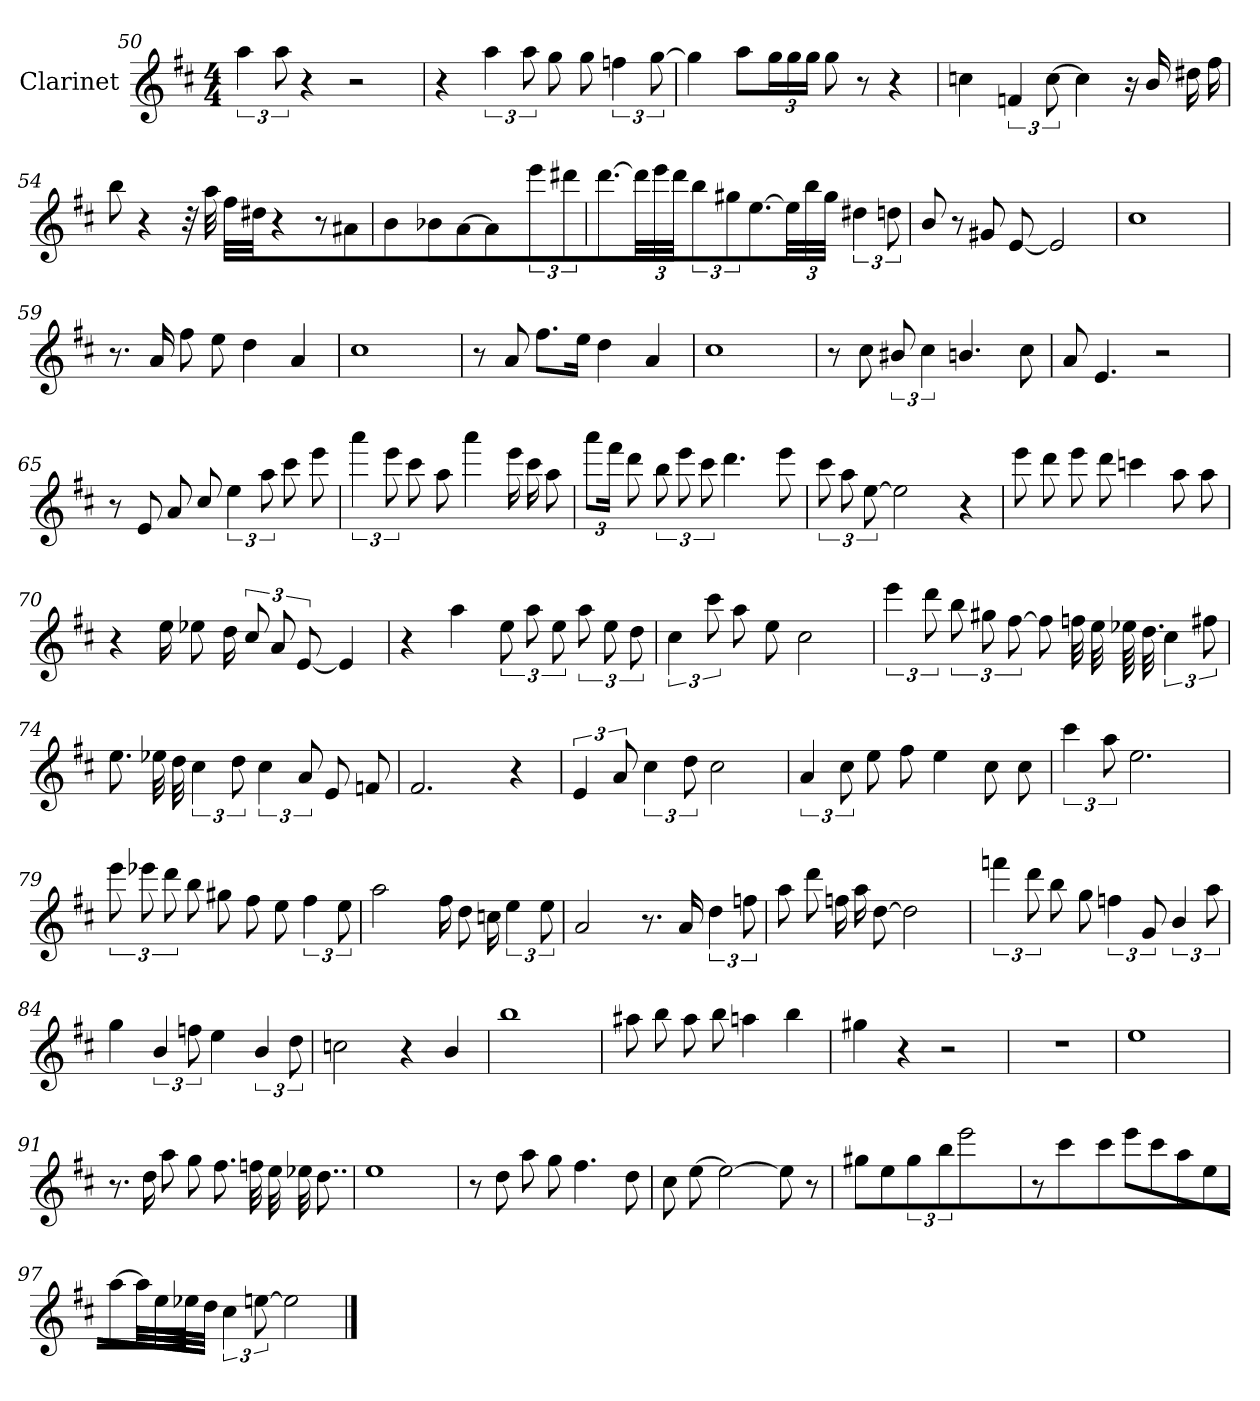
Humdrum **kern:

**kern
*part1
*staff1
*I"Clarinet
*I'Clarinet
*clefG2
*ITrd1c2
*k[]
*M4/4
=50
6gg\
12gg\
4r
2r
=51
4r
6gg\
12gg\
8ff\L
8ff\
6ee-X\
[>12ff\
!!LO:PB:g=z
=52
4ff\]
8gg\L
24ff\L
24ff\J
24ff\J
8ff\
8r
4r
=53
4b-X\
6e-X/
[>12b-\
4b-\]
16r
16a/
16cc#X\LL
16ee\J
=54
8aa\
4r
32r
32gg\
32ee\LLL
32cc#X\JJ
4r
8r
8g#X/
=55
4a/
8a-X/L
[<8g/
4g/]
6ddd\
12ccc#X\
!!LO:LB:g=z
=56
[>8.ccc\L
48ccc\LL]
48ddd\JJ
48ccc\JJ
6aa\
12ff#X\
[>8.dd\L
48dd\LL]
48aa\JJ
48ff#\JJ
6cc#X\
12ccn\
=57
8a/
8r
8f#X/L
[<8d/
2d/]
=58
1b
=59
8.r
16g/
8ee\L
8dd\
4cc\
4g/
=60
1b
!!LO:LB:g=z
=61
8r
8g/
8.ee\L
16dd\J
4cc\
4g/
=62
1b
=63
8r
8b\
12a#X/
6b\
4.an/
8b\
=64
8g/
4.d/
2r
=65
8r
8d/
8g/L
8b/
6dd\
12gg\
8bb\L
8ddd\
!!LO:LB:g=z
=66
6ggg\
12ddd\
8bb\L
8gg\
4ggg\
16ddd\LL
16bb\J
8gg\
=67
12ggg\L
24eee\J
8ccc\
12aa\L
12ddd\
12bb\
4.ccc\
8ddd\
=68
12bb\L
12gg\
[>12dd\
2dd\]
4r
=69
8ddd\L
8ccc\
8ddd\L
8ccc\
4bb-X\
8gg\L
8gg\
!!LO:LB:g=z
=70
4r
16dd\LL
8dd-X\
16cc\J
12b/L
12g/
[<12d/
4d/]
=71
4r
4gg\
12dd\L
12gg\
12dd\
12gg\L
12dd\
12cc\
=72
6b\
12bb\
8gg\L
8dd\
2b\
=73
6ddd\
12ccc\
12aa\L
12ff#X\
[>12ee\
8ee\L]
32ee-X\LL
32dd\JJ
64dd-X\JLL
32.cc\JJ
6b\
12een\
!!LO:LB:g=z
=74
8.dd\L
32dd-X\LL
32cc\JJ
6b\
12cc\
6b\
12g/
8d/L
8e-X/
=75
2.e/
4r
=76
6d/
12g/
6b\
12cc\
2b\
=77
6g/
12b\
8dd\L
8ee\
4dd\
8b\L
8b\
=78
6bb\
12gg\
2.dd\
!!LO:LB:g=z
=79
12ddd\L
12ddd-X\
12ccc\
8aa\L
8ff#X\
8ee\L
8dd\
6ee\
12dd\
=80
2gg\
16ee\LL
8cc\
16b-X\J
6dd\
12dd\
=81
2g/
8.r
16g/
6cc\
12ee-X\
=82
8gg\L
8ccc\
16ee-X\LL
16gg\J
[>8cc\
2cc\]
!!LO:LB:g=z
=83
6eee-X\
12ccc\
8aa\L
8ff\
6ee-X\
12f/
6a/
12gg\
=84
4ff\
6a/
12ee-X\
4dd\
6a/
12cc\
=85
2b-X\
4r
4a/
=86
1aa
=87
8gg#X\L
8aa\
8gg#\L
8aa\
4ggn\
4aa\
!!LO:LB:g=z
=88
4ff#X\
4r
2r
=89
1r
=90
1dd
=91
8.r
16cc\
8gg\L
8ff\
8.ee\L
32ee-X\LL
32dd\JJ
32dd-X\LLL
8..cc\
=92
1dd
=93
8r
8cc\
8gg\L
8ff\
4.ee\
8cc\
!!LO:PB:g=z
=94
8b\L
[>8dd\
2dd\_>
8dd\]
8r
=95
8ff#X\L
8dd\
6ff#\
12aa\
2ddd\
=96
8r
4bb\
8bb\
8ddd\L
8bb\
8gg\L
8dd\
=97
[>8gg\L
32gg\LL]
32dd\JJ
32dd-X\JJ
32cc\JJ
6b\
[>12ddn\
2dd\]
==
*-
